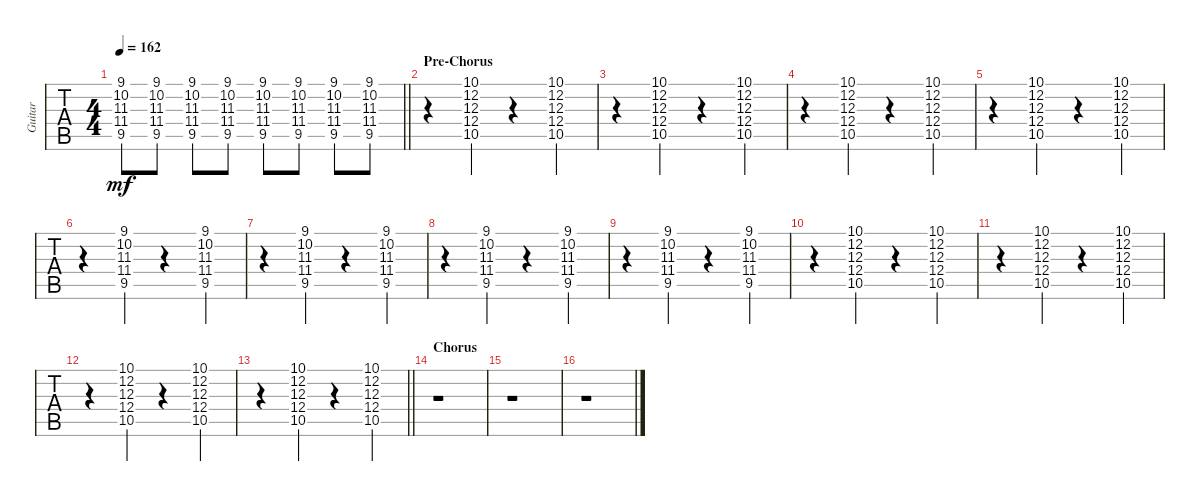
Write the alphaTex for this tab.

\track ("Guitar" "Guitar") {instrument acousticguitarsteel}
\staff {tabs}
\tuning (E4 B3 G3 D3 A2 E2) {hide}
\ts (4 4)
\tempo 162
\clef g2
\barLineRight lightlight
\ks f#
(9.1 10.2 11.3 11.4 9.5).8{dy mf} (9.1 10.2 11.3 11.4 9.5).8 (9.1 10.2 11.3 11.4 9.5).8 (9.1 10.2 11.3 11.4 9.5).8 (9.1 10.2 11.3 11.4 9.5).8 (9.1 10.2 11.3 11.4 9.5).8 (9.1 10.2 11.3 11.4 9.5).8 (9.1 10.2 11.3 11.4 9.5).8 |
\section ("" "Pre-Chorus")
r.4 (10.1 12.2 12.3 12.4 10.5).4 r.4 (10.1 12.2 12.3 12.4 10.5).4 |
r.4 (10.1 12.2 12.3 12.4 10.5).4 r.4 (10.1 12.2 12.3 12.4 10.5).4 |
r.4 (10.1 12.2 12.3 12.4 10.5).4 r.4 (10.1 12.2 12.3 12.4 10.5).4 |
r.4 (10.1 12.2 12.3 12.4 10.5).4 r.4 (10.1 12.2 12.3 12.4 10.5).4 |
r.4 (9.1 10.2 11.3 11.4 9.5).4 r.4 (9.1 10.2 11.3 11.4 9.5).4 |
r.4 (9.1 10.2 11.3 11.4 9.5).4 r.4 (9.1 10.2 11.3 11.4 9.5).4 |
r.4 (9.1 10.2 11.3 11.4 9.5).4 r.4 (9.1 10.2 11.3 11.4 9.5).4 |
r.4 (9.1 10.2 11.3 11.4 9.5).4 r.4 (9.1 10.2 11.3 11.4 9.5).4 |
r.4 (10.1 12.2 12.3 12.4 10.5).4 r.4 (10.1 12.2 12.3 12.4 10.5).4 |
r.4 (10.1 12.2 12.3 12.4 10.5).4 r.4 (10.1 12.2 12.3 12.4 10.5).4 |
r.4 (10.1 12.2 12.3 12.4 10.5).4 r.4 (10.1 12.2 12.3 12.4 10.5).4 |
\barLineRight lightlight
r.4 (10.1 12.2 12.3 12.4 10.5).4 r.4 (10.1 12.2 12.3 12.4 10.5).4 |
\section ("" "Chorus")
r.1 |
r.1 |
r.1
